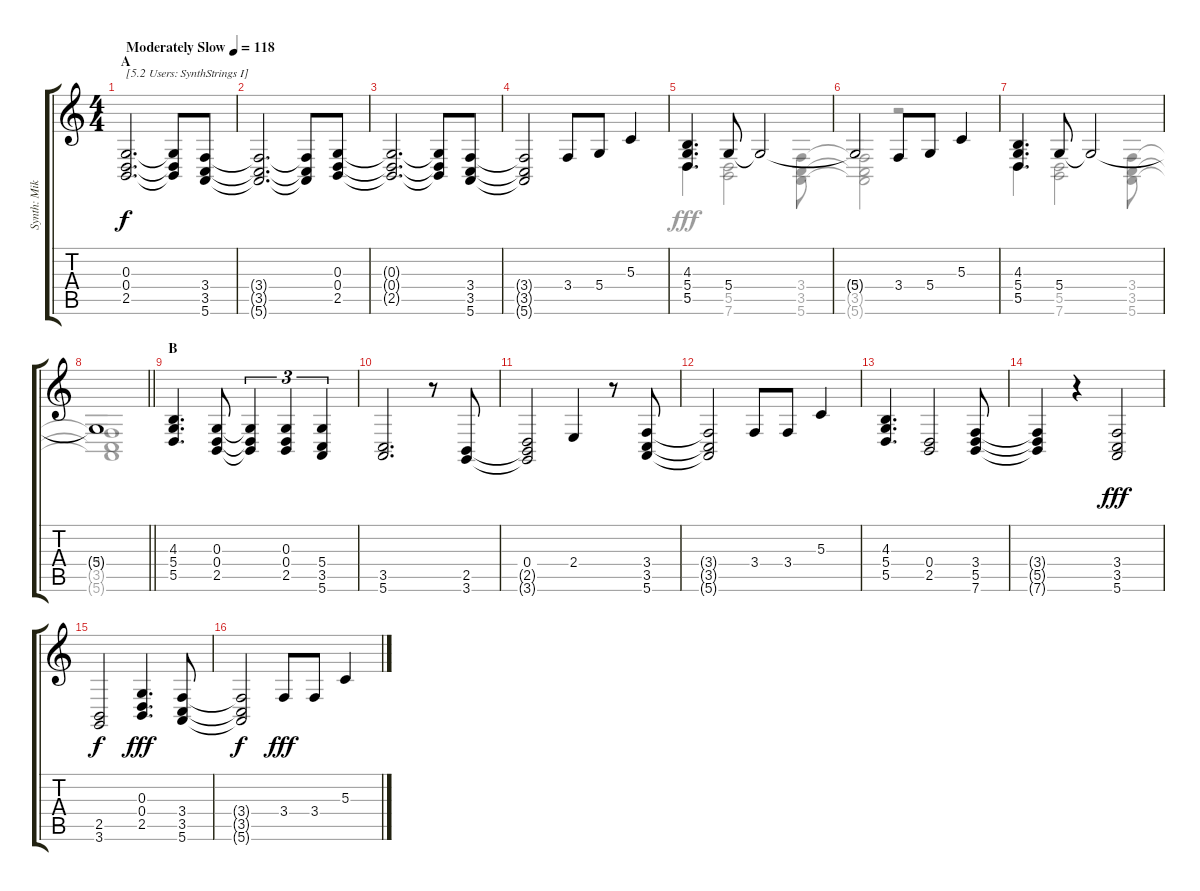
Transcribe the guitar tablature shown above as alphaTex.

\track ("Synth: Mike" "Synth: Mik") {instrument synthstrings1}
\staff {score tabs}
\tuning (E4 B3 G3 D3 A2 E2) {hide}
\voice
\ts (4 4)
\section ("" "A")
\tempo (118 "Moderately Slow")
\clef g2
\ks c
(0.3 0.4 2.5).2{d txt "[5.2 Users: SynthStrings I]" dy f instrument synthstrings1} (0.3{t} 0.4{t} 2.5{t}).8 (3.4 3.5 5.6).8 |
(3.4{t} 3.5{t} 5.6{t}).2{d} (3.4{t} 3.5{t} 5.6{t}).8 (0.3 0.4 2.5).8 |
(0.3{t} 0.4{t} 2.5{t}).2{d} (0.3{t} 0.4{t} 2.5{t}).8 (3.4 3.5 5.6).8 |
(3.4{t} 3.5{t} 5.6{t}).2 3.4.8 5.4.8 5.3.4 |
(4.3 5.4 5.5).4{d} 5.4.8 5.4{t}.2 |
5.4{t}.2 3.4.8 5.4.8 5.3.4 |
(4.3 5.4 5.5).4{d} 5.4.8 5.4{t}.2 |
\barLineRight lightlight
5.4{t}.1 |
\section ("" "B")
(4.3 5.4 5.5).4{d} (0.3 0.4 2.5).8 (0.3{t} 0.4{t} 2.5{t}).4{tu (3 2)} (0.3 0.4 2.5).4{tu (3 2)} (5.4 3.5 5.6).4{tu (3 2)} |
(3.5 5.6).2{d} r.8 (2.5 3.6).8 |
(0.4 2.5{t} 3.6{t}).2 2.4.4 r.8 (3.4 3.5 5.6).8 |
(3.4{t} 3.5{t} 5.6{t}).2 3.4.8 3.4.8 5.3.4 |
(4.3 5.4 5.5).4{d} (0.4 2.5).2 (3.4 5.5 7.6).8 |
(3.4{t} 5.5{t} 7.6{t}).4 r.4 (3.4 3.5 5.6).2{dy fff} |
(2.5 3.6).2{dy f} (0.3 0.4 2.5).4{d dy fff} (3.4 3.5 5.6).8 |
(3.4{t} 3.5{t} 5.6{t}).2{dy f} 3.4.8{dy fff} 3.4.8 5.3.4
\voice
\clef g2
\ottava regular
\simile none
\ks c
|
|
|
|
5.5.4{d} (5.5 7.6).2 (3.4 3.5 5.6).8 |
(3.4{t} 3.5{t} 5.6{t}).2 r.2 |
5.5.4{d} (5.5 7.6).2 (3.4 3.5 5.6).8 |
\barLineRight lightlight
(3.4{t} 3.5{t} 5.6{t}).1 |
|
|
|
|
|
|
|
